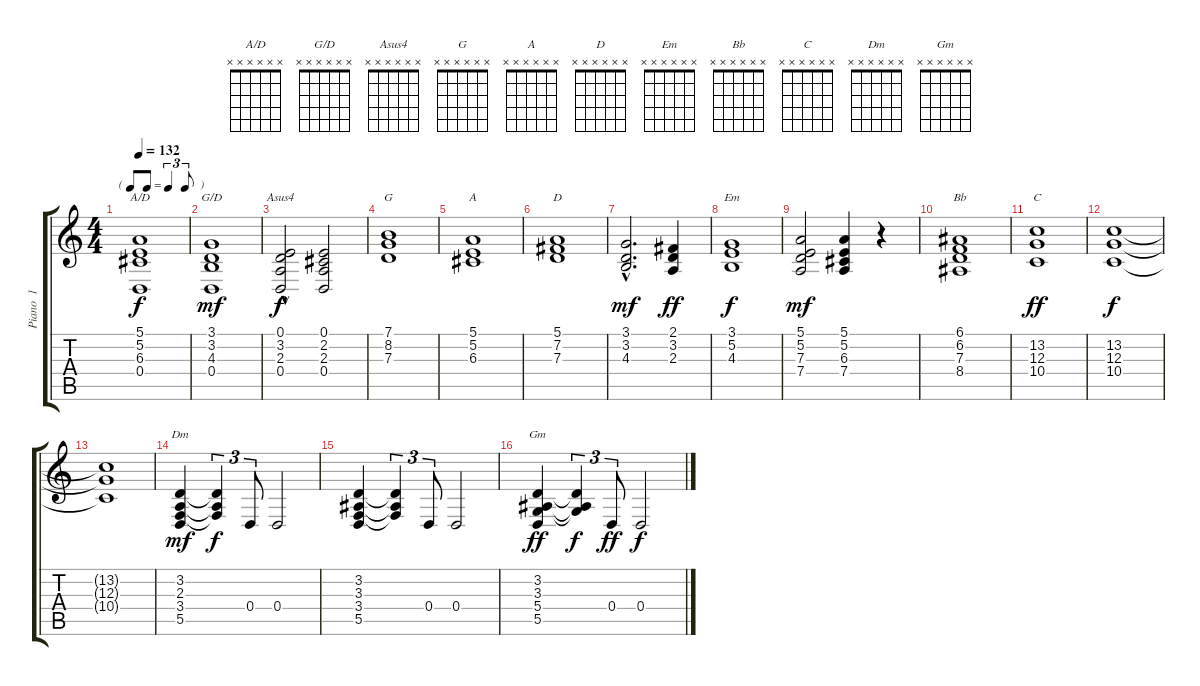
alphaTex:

\track ("Piano  1" "Piano  1") {instrument acousticgrandpiano}
\staff {score tabs}
\tuning (E4 B3 G3 D3 A2 E2) {hide}
\chord ("A/D" x x x x x x) {firstfret 0}
\chord ("G/D" x x x x x x) {firstfret 0}
\chord ("Asus4" x x x x x x) {firstfret 0}
\chord ("G" x x x x x x) {firstfret 0}
\chord ("A" x x x x x x) {firstfret 0}
\chord ("D" x x x x x x) {firstfret 0}
\chord ("Em" x x x x x x) {firstfret 0}
\chord ("Bb" x x x x x x) {firstfret 0}
\chord ("C" x x x x x x) {firstfret 0}
\chord ("Dm" x x x x x x) {firstfret 0}
\chord ("Gm" x x x x x x) {firstfret 0}
\ts (4 4)
\tf triplet8th
\tempo 132
\clef g2
\ks c
(5.1 5.2 6.3 0.4).1{ch "A/D" dy f} |
(3.1 3.2 4.3 0.4).1{ch "G/D" dy mf} |
(0.1 3.2{hac} 2.3 0.4).2{ch "Asus4" dy f} (0.1 2.2 2.3 0.4).2 |
(7.1 8.2 7.3).1{ch "G"} |
(5.1 5.2 6.3).1{ch "A"} |
(5.1 7.2 7.3).1{ch "D"} |
(3.1{hac} 3.2{hac} 4.3{hac}).2{d dy mf} (2.1 3.2 2.3).4{dy ff} |
(3.1 5.2 4.3).1{ch "Em" dy f} |
(5.1 5.2 7.3 7.4).2{dy mf} (5.1 5.2 6.3 7.4).4 r.4 |
(6.1 6.2 7.3 8.4).1{ch "Bb"} |
(13.2 12.3 10.4).1{ch "C" dy ff} |
(13.2 12.3 10.4).1{dy f} |
(13.2{t} 12.3{t} 10.4{t}).1 |
(3.2 2.3 3.4 5.5).4{ch "Dm" dy mf} (3.2{t} 2.3{t} 3.4{t}).4{tu (3 2) dy f} 0.4.8{tu (3 2)} 0.4.2 |
(3.2 3.3 3.4 5.5).4 (3.2{t} 3.3{t} 3.4{t}).4{tu (3 2)} 0.4.8{tu (3 2)} 0.4.2 |
(3.2 3.3 5.4 5.5).4{ch "Gm" dy ff} (3.2{t} 3.3{t} 5.4{t}).4{tu (3 2) dy f} 0.4.8{tu (3 2) dy ff} 0.4.2{dy f}
